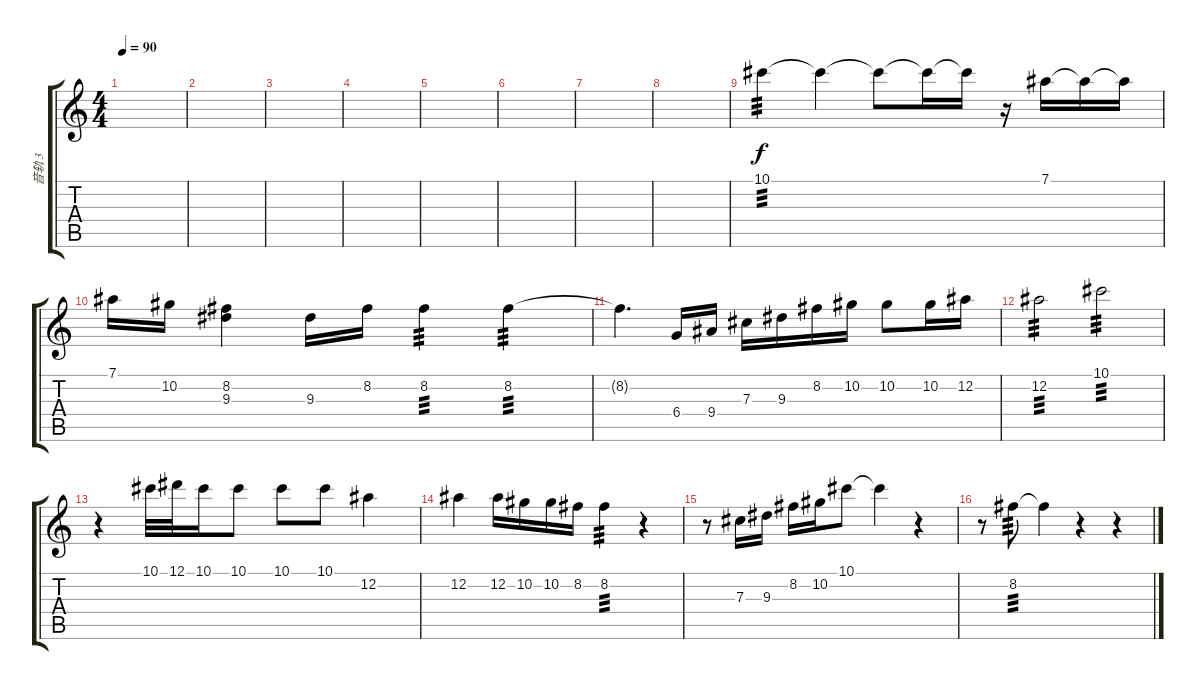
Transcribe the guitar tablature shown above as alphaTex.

\track ("音轨 3" "音轨 3") {instrument acousticguitarsteel}
\staff {score tabs}
\tuning (Eb4 Bb3 Gb3 Db3 Ab2 Eb2) {hide}
\ts (4 4)
\tempo 90
\clef g2
\ks c
|
|
|
|
|
|
|
|
10.1.4{tp 3} 10.1{t}.4 10.1{t}.8 10.1{t}.16 10.1{t}.16 r.16 7.1.16 7.1{t}.16 7.1{t}.16 |
7.1.16 10.2.16 (8.2 9.3).4 9.3.16 8.2.16 8.2.4{tp 3} 8.2.4{txt "" tp 3} |
8.2{t}.4{d} 6.4.16 9.4.16 7.3.16 9.3.16 8.2.16 10.2.16 10.2.8 10.2.16 12.2.16 |
12.2.2{tp 3} 10.1.2{tp 3} |
r.4 10.1.32 12.1.32 10.1.16 10.1.8 10.1.8 10.1.8 12.2.4 |
12.2.4 12.2.16 10.2.16 10.2.16 8.2.16 8.2.4{tp 3} r.4 |
r.8 7.3.16 9.3.16 8.2.16 10.2.16 10.1.8 10.1{t}.4 r.4 |
r.8 8.2.8{tp 3} 8.2{t}.4 r.4 r.4
